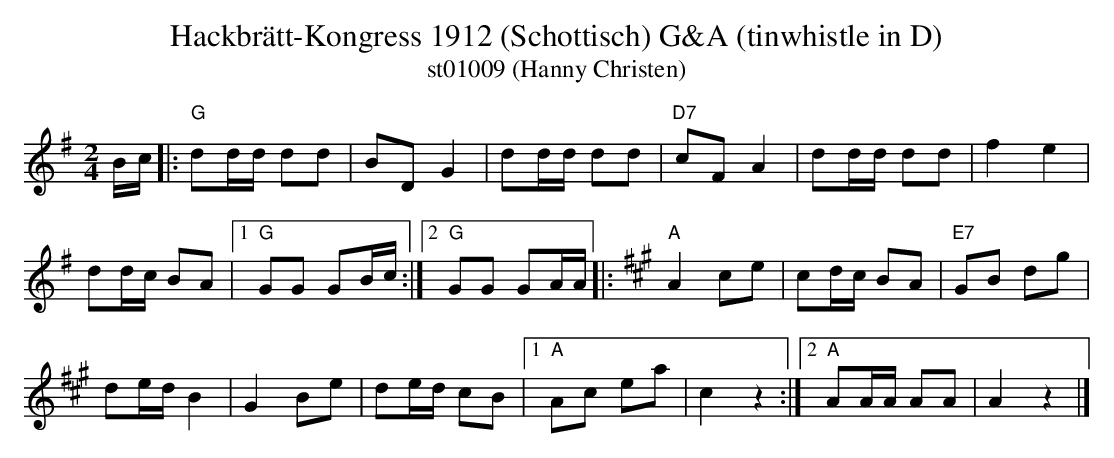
X:1
T:Hackbr\"att-Kongress 1912 (Schottisch) G&A (tinwhistle in D)
T:st01009 (Hanny Christen)
M:2/4
L:1/16
K:G%%MIDI gchordon
Bc |: "G"d2dd d2d2 | B2D2G4 | d2dd d2d2 | "D7"c2F2A4 | d2dd d2d2 | f4e4 |
d2dc B2A2 |1 "G"G2G2 G2Bc :|2 "G"G2G2 G2AA |: [K:A] "A"A4c2e2 | c2dc B2A2 | "E7"G2B2 d2g2 |
d2edB4 | G4B2e2 | d2ed c2B2 |1 "A"A2c2 e2a2 | c4z4 :|2 "A"A2AA A2A2 | A4z4 |]
